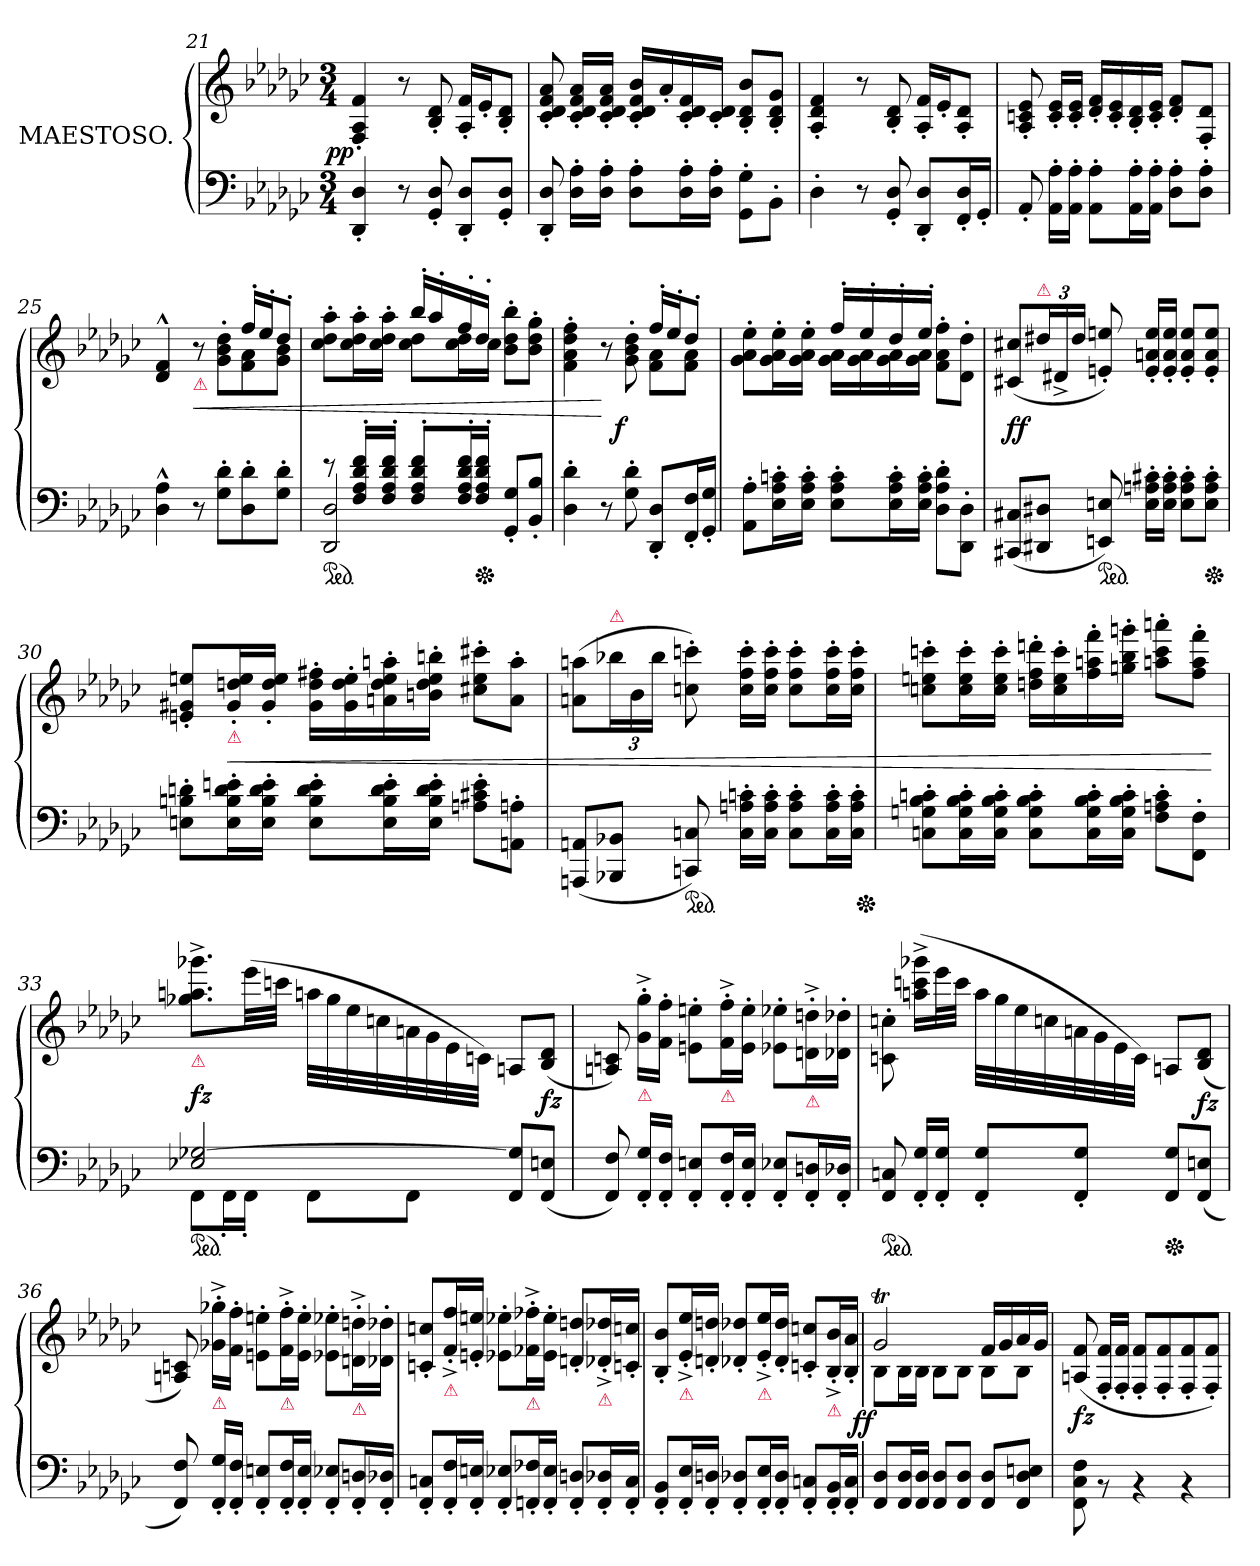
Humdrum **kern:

**kern	**kern	**dynam
*part1	*part1	*part1
*staff2	*staff1	*staff1/2
*I"MAESTOSO.	*	*
*clefF4	*clefG2	*
*k[b-e-a-d-g-c-]	*k[b-e-a-d-g-c-]	*
*e-:	*e-:	*
*M3/4	*M3/4	*
=21	=21	=21
!	!	!LO:DY:rj
4DD-'< 4D-'<	4F'< 4A-'< 4f'<	pp
8r	8r	.
8GG-'< 8D-'<	8B-'< 8d-'<	.
8DD-'< 8D-'<L	16A-'< 16f'<LL	.
.	16e-'<J	.
8GG-'< 8D-'<J	8B-'< 8d-'<J	.
=22	=22	=22
8DD-'< 8D-'<	8c-'< 8d-'< 8f'< 8a-'<	.
16D-'> 16A-'>LL	16c-'< 16d-'< 16f'< 16a-'<LL	.
16D-'> 16A-'>JJ	16c-'< 16d-'< 16f'< 16a-'<JJ	.
8D-'> 8A-'>L	16c-'< 16d-'< 16f'< 16b-'<LL	.
.	16a-'<	.
16D-'> 16A-'>L	16c-'< 16d-'< 16f'<	.
16D-'> 16A-'>JJ	16c-'< 16d-'<JJ	.
8GG-'>\ 8G-'>\L	8B-'< 8d-'< 8b-'<L	.
8BB-'>\J	8B-'< 8d-'< 8g-'<J	.
=23	=23	=23
4D-'>	4A-'< 4d-'< 4f'<	.
8r	8r	.
8GG-'< 8D-'<	8B-'< 8d-'<	.
8DD-'< 8D-'<L	16A-'< 16f'<LL	.
.	16e-'<J	.
16FF'< 16D-'<L	8A-'< 8d-'<J	.
16GG-'<JJ	.	.
=24	=24	=24
8AA-'<	8A-'< 8cn'< 8e-'<	.
16AA-'> 16A-'>LL	16c'< 16e-'<LL	.
16AA-'> 16A-'>JJ	16c'< 16e-'<JJ	.
8AA-'> 8A-'>L	16d-'< 16f'<LL	.
.	16c'< 16e-'<	.
16AA-'> 16A-'>L	16B-'< 16d-'<	.
16AA-'> 16A-'>JJ	16c'< 16e-'<JJ	.
8D-'> 8A-'>L	8d-'< 8f'<L	.
8D-'> 8A-'>J	8F'< 8d-'<J	.
=25	=25	=25
*	*^	*
4D-^^> 4A-^^>	4d-^^> 4f^^>	4ryy	.
!	!LO:TX:b:color=crimson:t=⚠	!	!
!	!	!	!LO:HP:b
8r	4raayy	8r	<
8G-'> 8d-'>L	.	8g-'> 8b-'> 8dd-'>L	.
8D-'> 8d-'>	16ff'>LL	8f 8a-	.
.	16ee-'>J	.	.
8G-'> 8d-'>J	8dd-'>J	8g- 8b-J	.
=26	=26	=26	=26
*^	*	*	*
*ped	*	*	*	*
8re	2DD-/ 2D-/	4rbbbyy	8cc-'> 8dd-'> 8aa-'>L	.
16F'< 16A-'< 16d-'< 16f'<LL	.	.	16cc-'> 16dd-'> 16aa-'>L	.
16F'< 16A-'< 16d-'< 16f'<JJ	.	.	16cc-'> 16dd-'> 16aa-'>JJ	.
8F'< 8A-'< 8d-'< 8f'<L	.	16bb-'>LL	8cc- 8dd-L	.
.	.	16aa-'>	.	.
16F'< 16A-'< 16d-'< 16f'<L	.	16ff'>	16cc- 16dd-L	.
*Xped	*	*	*	*
16F'< 16A-'< 16d-'< 16f'<JJ	.	16dd-'>JJ	16cc-JJ	.
4rgyy	8GG-'</ 8G-'</L	4rbbbyy	8b-'> 8dd-'> 8bb-'>L	.
.	8BB-'</ 8B-'</J	.	8b-'> 8dd-'> 8gg-'>J	.
*v	*v	*	*	*
=27	=27	=27	=27
4D-'> 4d-'>	2reeeyy	4f'> 4a-'> 4dd-'> 4ff'>	.
8r	.	8r	[
!	!	!	!LO:DY:rj
8G-'> 8d-'>	.	8g-'> 8b-'> 8dd-'>	f
8DD-'< 8D-'<L	16ff'>LL	8f 8a-L	.
.	16ee-'>J	.	.
16FF'< 16F'<L	8dd-'>J	8f 8a-J	.
16GG-'< 16G-'<JJ	.	.	.
=28	=28	=28	=28
8AA-'> 8A-'>L	4reeeyy	8g-'> 8a-'> 8ee-'>L	.
16E-'> 16A-'> 16cn'>L	.	16g-'> 16a-'> 16ee-'>L	.
16E-'> 16A-'> 16c'>JJ	.	16g-'> 16a-'> 16ee-'>JJ	.
8E-'> 8A-'> 8c'>L	16ff'>LL	16g- 16a-LL	.
.	16ee-'>	16g- 16a-	.
16E-'> 16A-'> 16c'>L	16dd-'>	16g- 16a-	.
16E-'> 16A-'> 16c'>JJ	16ee-'>JJ	16g- 16a-JJ	.
8D-'> 8A-'> 8d-'>L	8ryy	8f'>\ 8a-'>\ 8ff'>\L	.
8DD-'> 8D-'>J	8ryy	8d-'>\ 8dd-'>\J	.
*	*v	*v	*
=29	=29	=29
(8CC#X 8C#XL	(8c#X 8cc#XL	ff
!	!LO:TX:a:color=crimson:t=⚠	!
8DD#X 8D#XJ	24dd#XL	.
.	24d#X^<	.
.	24dd#JJ	.
*ped	*	*
8EEn 8En)	8en'< 8een'<)	.
16E'> 16An'> 16c#X'>LL	16e'< 16an'< 16ee'<LL	.
16E'> 16A'> 16c#'>JJ	16e'< 16a'< 16ee'<JJ	.
8E'> 8A'> 8c#'>L	8e'< 8a'< 8ee'<L	.
*Xped	*	*
8E'> 8A'> 8c#'>J	8e'< 8a'< 8ee'<J	.
=30	=30	=30
8En'> 8Bn'> 8dn'>L	8en'> 8g#X'> 8een'>L	.
!	!LO:TX:b:color=crimson:t=⚠	!
!	!	!LO:HP:b
16E'> 16B'> 16d'> 16en'>L	16g#'> 16ddn'> 16ee'>L	<
16E'> 16B'> 16d'> 16e'>JJ	16g#'> 16dd'> 16ee'>JJ	.
8E'> 8B'> 8d'> 8e'>L	16g#'> 16dd'> 16ff#X'>LL	.
.	16g#'> 16dd'> 16ee'>	.
16E'> 16B'> 16d'> 16e'>L	16an'> 16dd'> 16ee'> 16aan'>	.
16E'> 16B'> 16d'> 16e'>JJ	16bn'> 16dd'> 16ee'> 16bbn'>JJ	.
8An'> 8c#X'> 8e'>L	8cc#X'> 8ee'> 8ccc#X'>L	.
8AAn'> 8An'>J	8a'> 8aa'>J	.
=31	=31	=31
(8AAAn 8AAnL	(8an 8aanL	.
!	!LO:TX:a:color=crimson:t=⚠	!
8BBB-X 8BB-XJ	24bb-XL	.
.	24b-	.
.	24bb-JJ	.
*ped	*	*
8CCn 8Cn)	8ccn'> 8cccn'>)	.
16C'> 16An'> 16cn'>LL	16cc'> 16ff'> 16ccc'>LL	.
16C'> 16A'> 16c'>JJ	16cc'> 16ff'> 16ccc'>JJ	.
8C'> 8A'> 8c'>L	8cc' 8ff' 8ccc'L	.
16C'> 16A'> 16c'>L	16cc'> 16ff'> 16ccc'>L	.
16C'> 16A'> 16c'>JJ	16cc'> 16ff'> 16ccc'>JJ	.
*Xped	*	*
=32	=32	=32
8Cn'> 8Gn'> 8B-'> 8cn'>L	8ccn'> 8een'> 8cccn'>L	.
16C'> 16G'> 16B-'> 16c'>L	16cc'> 16ee'> 16ccc'>L	.
16C'> 16G'> 16B-'> 16c'>JJ	16cc'> 16ee'> 16ccc'>JJ	.
8C'> 8G'> 8B-'> 8c'>L	16ddn'> 16ff'> 16dddn'>LL	.
.	16cc'> 16ee'> 16ccc'>	.
16C'> 16G'> 16B-'> 16c'>L	16ff'> 16aan'> 16fff'>	.
16C'> 16G'> 16B-'> 16c'>JJ	16ggn'> 16bb-'> 16gggn'>JJ	.
8F'> 8An'> 8c'>L	8aan'> 8ccc'> 8aaan'>L	.
8FF'> 8F'>J	8ff'> 8aa'> 8fff'>J	.
.	.	[
=33	=33	=33
*^	*	*
!	!	!LO:TX:b:color=crimson:t=⚠	!
*ped	*	*	*
2E-X [2G-X	8FFL	8.gg-X^< 8.aan^< 8.ggg-X^<L	fz
.	16FF'>L	.	.
.	16FF'>JJ	(32eee-LL	.
.	.	32cccnJJJ	.
.	8FFL	32aanLLL	.
.	.	32gg-	.
.	.	32ee-	.
.	.	32ccn	.
.	8FFJ	32an	.
.	.	32g-	.
.	.	32e-	.
.	.	32cnJJJ)	.
4rcyy	8FF 8G-]L	8AnL	.
.	(>8FF 8EnJ	(>8B- 8d-J	fz
*v	*v	*	*
=34	=34	=34
8FF 8F)	8An 8cn)	.
!	!LO:TX:b:color=crimson:t=⚠	!
16FF'< 16G-'<LL	16g-'>^< 16gg-'>^<LL	.
16FF'< 16F'<JJ	16f'> 16ff'>JJ	.
8FF'< 8En'<L	8en'>\ 8een'>\L	.
!	!LO:TX:b:color=crimson:t=⚠	!
16FF'< 16F'<L	16f'>^<\ 16ff'>^<\L	.
16FF'< 16E'<JJ	16e'>\ 16ee'>\JJ	.
8FF'< 8E-X'<L	8e-X'>\ 8ee-X'>\L	.
!	!LO:TX:b:color=crimson:t=⚠	!
16FF'< 16Dn'<L	16dn'>^<\ 16ddn'>^<\L	.
16FF'< 16D-X'<JJ	16d-X'>\ 16dd-X'>\JJ	.
=35	=35	=35
*ped	*	*
8FF 8Cn	8cn'>\ 8ccn'>\	.
16FF'< 16G-'<LL	(16aan^< 16cccn^< 16ggg-X^<LL	.
16FF'< 16G-'<JJ	32eee-L	.
.	32cccJJJ	.
8FF'< 8G-'<L	32aaLLL	.
.	32gg-	.
.	32ee-	.
.	32ccn	.
8FF'< 8G-'<J	32an	.
.	32g-	.
.	32e-	.
.	32cJJJ)	.
*Xped	*	*
8FF 8G-L	8AnL	.
(<8FF 8EnJ	(>8B- 8d-J	fz
=36	=36	=36
8FF 8F)	8An 8cn)	.
!	!LO:TX:b:color=crimson:t=⚠	!
16FF'< 16G-'<LL	16g-X'>^< 16gg-X'>^<LL	.
16FF'< 16F'<JJ	16f'> 16ff'>JJ	.
8FF'< 8En'<L	8en'>\ 8een'>\L	.
!	!LO:TX:b:color=crimson:t=⚠	!
16FF'< 16F'<L	16f'>^<\ 16ff'>^<\L	.
16FF'< 16E'<JJ	16e'\ 16ee'\JJ	.
8FF'< 8E-X'<L	8e-X'>\ 8ee-X'>\L	.
!	!LO:TX:b:color=crimson:t=⚠	!
16FF'< 16Dn'<L	16dn'>^<\ 16ddn'>^<\L	.
16FF'< 16D-X'<JJ	16d-X'>\ 16dd-X'>\JJ	.
=37	=37	=37
8FF'< 8Cn'<L	8cn'< 8ccn'<L	.
!	!LO:TX:b:color=crimson:t=⚠	!
16FF'< 16F'<L	16f'<^< 16ff'<^<L	.
16FF'< 16En'<JJ	16en'< 16een'<JJ	.
8FF'< 8E-X'<L	8e-X'< 8ee-X'<L	.
!	!LO:TX:b:color=crimson:t=⚠	!
16FFn'< 16F-X'<L	16f-X'<^< 16ff-X'<^<L	.
16FF'< 16E-'<JJ	16e-'< 16ee-'<JJ	.
8FF'< 8Dn'<L	8dn'< 8ddn'<L	.
!	!LO:TX:b:color=crimson:t=⚠	!
16FF'< 16D-X'<L	16d-X'<^< 16dd-X'<^<L	.
16FF'< 16C'<JJ	16cn'< 16ccn'<JJ	.
=38	=38	=38
8FF'< 8BB-'<L	8B-'< 8b-'<L	.
!	!LO:TX:b:color=crimson:t=⚠	!
16FF'< 16E-'<L	16e-'<^< 16ee-'<^<L	.
16FF'< 16Dn'<JJ	16dn'< 16ddn'<JJ	.
8FF'< 8D-X'<L	8d-X'< 8dd-X'<L	.
!	!LO:TX:b:color=crimson:t=⚠	!
16FF'< 16E-'<L	16e-'<^< 16ee-'<^<L	.
16FF'< 16D-'<JJ	16d-'< 16dd-'<JJ	.
8FF'< 8Cn'<L	8cn'< 8ccn'<L	.
!	!LO:TX:b:color=crimson:t=⚠	!
16FF'< 16BB-'<L	16B-'<^< 16b-'<^<L	.
16FF'< 16C'<JJ	16B-'< 16a-'<JJ	.
=39	=39	=39
*	*^	*
!	!	!	!LO:DY:rj
8FF 8D-L	2g-T	8B-L	ff
16FF 16D-L	.	16B-L	.
16FF 16D-JJ	.	16B-JJ	.
8FF 8D-L	.	8B-L	.
8FF 8D-J	.	8B-J	.
8FF 8D-L	16fLL	8B-L	.
.	16g-	.	.
8FF 8D- 8EnJ	16a-	8B-J	.
.	16g-JJ	.	.
*	*v	*v	*
=40	=40	=40
8FF\ 8C-\ 8F\	(>8An 8f	fz
8rBB	16F'>/ 16f'>/LL	.
.	16F'>/ 16f'>/JJ	.
4rBB	8F'>/ 8f'>/L	.
.	8F'>/ 8f'>/	.
4rBB	8F'>/ 8f'>/	.
.	8F'>/ 8f'>/J)	.
=	=	=
*-	*-	*-
